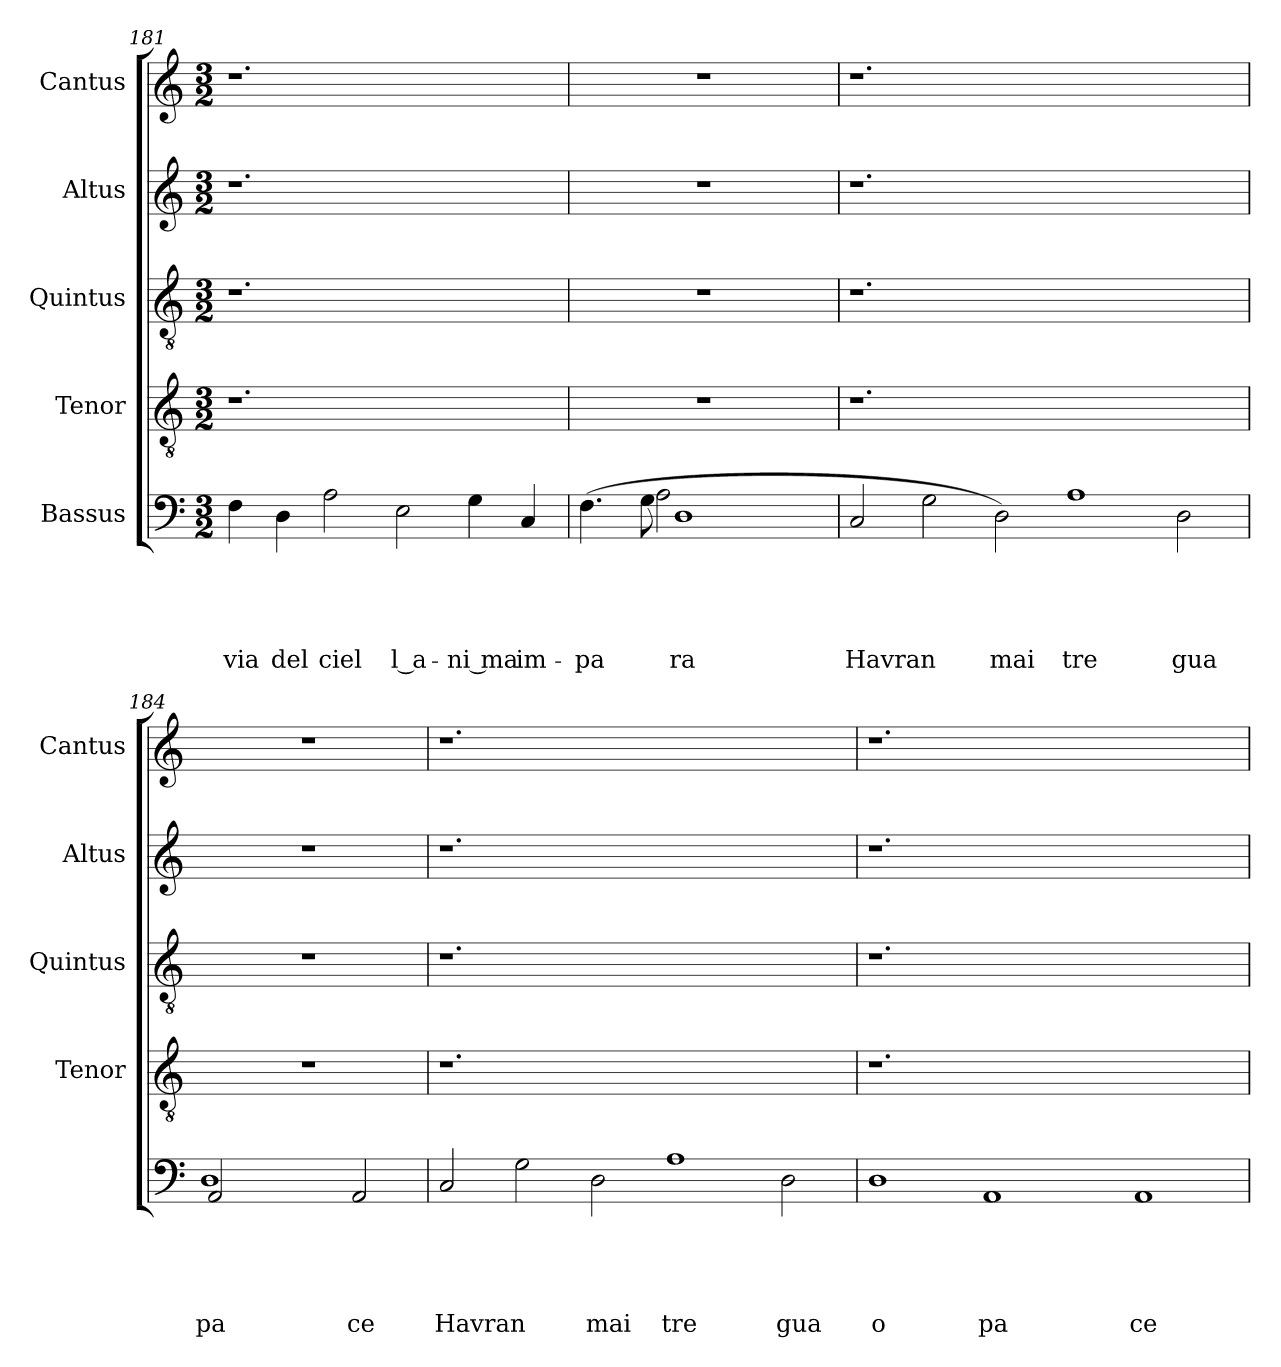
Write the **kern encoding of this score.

**kern	**text	**text	**text	**text	**text	**kern	**kern	**kern	**kern
*part5	*part5	*part5	*part5	*part5	*part5	*part4	*part3	*part2	*part1
*staff5	*staff5	*staff5	*staff5	*staff5	*staff5	*staff4	*staff3	*staff2	*staff1
*I"Bassus	*	*	*	*	*	*I"Tenor	*I"Quintus	*I"Altus	*I"Cantus
*	*	*	*	*	*	*I'Tenor	*I'Quintus	*I'Altus	*I'Cantus
*clefF4	*	*	*	*	*	*clefGv2	*clefGv2	*clefG2	*clefG2
*k[]	*	*	*	*	*	*k[]	*k[]	*k[]	*k[]
*C:	*	*	*	*	*	*C:	*C:	*C:	*C:
*M3/2	*	*	*	*	*	*M3/2	*M3/2	*M3/2	*M3/2
=181	=181	=181	=181	=181	=181	=181	=181	=181	=181
!	!	!	!	!	!LO:LY:b	!	!	!	!
4F\	.	.	.	.	via	1.r	1.r	1.r	1.r
!	!	!	!	!	!LO:LY:b	!	!	!	!
4D\	.	.	.	.	del	.	.	.	.
!	!	!	!	!	!LO:LY:b	!	!	!	!
2A\	.	.	.	.	ciel	.	.	.	.
!	!	!	!	!	!LO:LY:b:rj	!	!	!	!
2E\	.	.	.	.	l a-	.	.	.	.
!	!	!	!	!	!LO:LY:b	!	!	!	!
4G\	.	.	.	.	-ni ma	2ryy	2ryy	2ryy	2ryy
!	!	!	!	!	!LO:LY:b	!	!	!	!
4C/	.	.	.	.	im-	.	.	.	.
!!LO:LB:g=z
=182	=182	=182	=182	=182	=182	=182	=182	=182	=182
!	!	!	!	!	!LO:LY:b	!	!	!	!
*^	*	*	*	*	*	*	*	*	*
(>4.F\	4.ryy	.	.	.	.	-pa	1.r	1.r	1.r	1.r
8G\	2A\	.	.	.	.	.	.	.	.	.
!	!	!	!	!	!	!LO:LY:b	!	!	!	!
1D	.	.	.	.	.	ra	.	.	.	.
.	2ryy	.	.	.	.	.	.	.	.	.
.	8ryy	.	.	.	.	.	.	.	.	.
=183	=183	=183	=183	=183	=183	=183	=183	=183	=183	=183
!	!	!	!	!	!	!LO:LY:b	!	!	!	!
*v	*v	*	*	*	*	*	*	*	*	*
2C/	.	.	.	.	Havran	1.r	1.r	1.r	1.r
2G\	.	.	.	.	.	.	.	.	.
!	!	!	!	!	!LO:LY:b	!	!	!	!
2D\)	.	.	.	.	mai	.	.	.	.
!	!	!	!	!	!LO:LY:b	!	!	!	!
1A	.	.	.	.	tre	1.ryy	1.ryy	1.ryy	1.ryy
!	!	!	!	!	!LO:LY:b	!	!	!	!
2D\	.	.	.	.	gua	.	.	.	.
=184	=184	=184	=184	=184	=184	=184	=184	=184	=184
!	!	!	!	!	!LO:LY:b:rj	!	!	!	!
*^	*	*	*	*	*	*	*	*	*
!	!	!	!	!	!	!LO:LY:b	!	!	!	!
1D	2AA/	.	.	.	.	pa	1.r	1.r	1.r	1.r
.	1ryy	.	.	.	.	.	.	.	.	.
!	!	!	!	!	!	!LO:LY:b	!	!	!	!
2AA/	.	.	.	.	.	ce	.	.	.	.
*v	*v	*	*	*	*	*	*	*	*	*
=185	=185	=185	=185	=185	=185	=185	=185	=185	=185
!	!	!	!	!	!LO:LY:b	!	!	!	!
2C/	.	.	.	.	Havran	1.r	1.r	1.r	1.r
2G\	.	.	.	.	.	.	.	.	.
!	!	!	!	!	!LO:LY:b	!	!	!	!
2D\	.	.	.	.	mai	.	.	.	.
!	!	!	!	!	!LO:LY:b	!	!	!	!
1A	.	.	.	.	tre	1.ryy	1.ryy	1.ryy	1.ryy
!	!	!	!	!	!LO:LY:b	!	!	!	!
2D\	.	.	.	.	gua	.	.	.	.
=186	=186	=186	=186	=186	=186	=186	=186	=186	=186
!	!	!	!	!	!LO:LY:b:rj	!	!	!	!
1D	.	.	.	.	o	1.r	1.r	1.r	1.r
!	!	!	!	!	!LO:LY:b	!	!	!	!
1AA	.	.	.	.	pa	.	.	.	.
.	.	.	.	.	.	1.ryy	1.ryy	1.ryy	1.ryy
!	!	!	!	!	!LO:LY:b	!	!	!	!
1AA	.	.	.	.	ce	.	.	.	.
=	=	=	=	=	=	=	=	=	=
*-	*-	*-	*-	*-	*-	*-	*-	*-	*-
